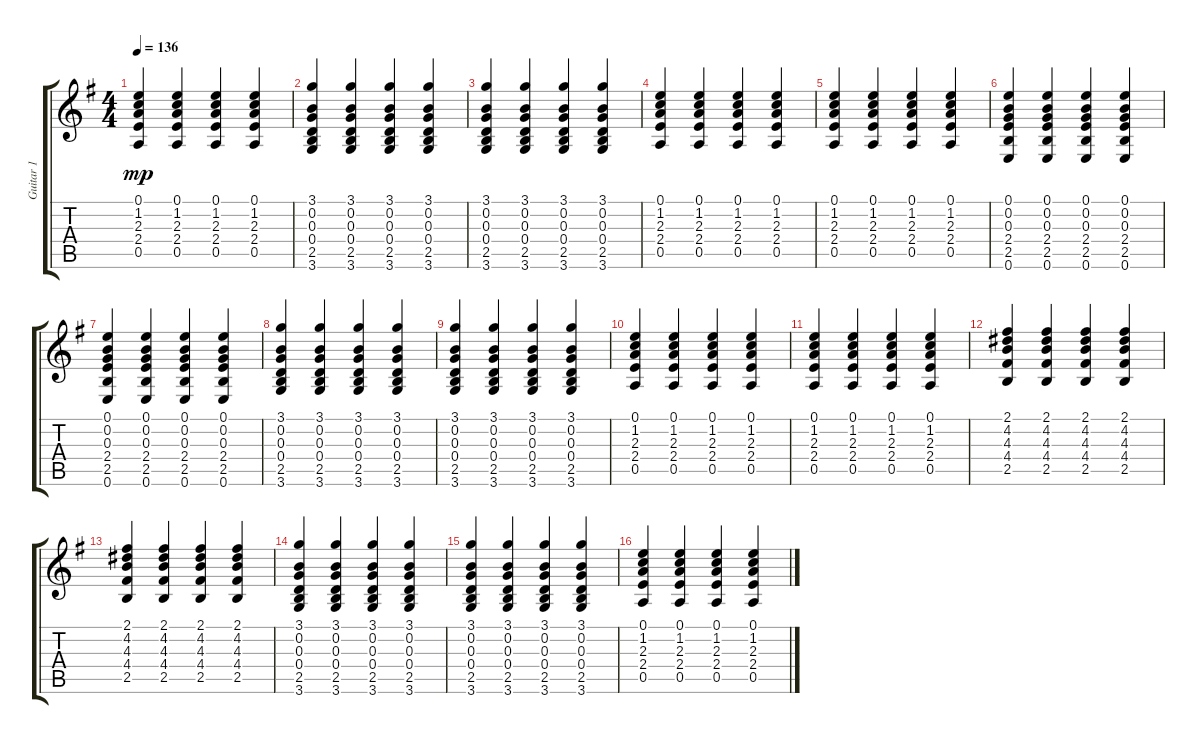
\track ("Guitar 1" "Guitar 1") {instrument electricguitarclean}
\staff {score tabs}
\tuning (E4 B3 G3 D3 A2 E2) {hide}
\ts (4 4)
\tempo 136
\clef g2
\ks g
(0.1 1.2 2.3 2.4 0.5).4{dy mp} (0.1 1.2 2.3 2.4 0.5).4 (0.1 1.2 2.3 2.4 0.5).4 (0.1 1.2 2.3 2.4 0.5).4 |
(3.1 0.2 0.3 0.4 2.5 3.6).4 (3.1 0.2 0.3 0.4 2.5 3.6).4 (3.1 0.2 0.3 0.4 2.5 3.6).4 (3.1 0.2 0.3 0.4 2.5 3.6).4 |
(3.1 0.2 0.3 0.4 2.5 3.6).4 (3.1 0.2 0.3 0.4 2.5 3.6).4 (3.1 0.2 0.3 0.4 2.5 3.6).4 (3.1 0.2 0.3 0.4 2.5 3.6).4 |
(0.1 1.2 2.3 2.4 0.5).4 (0.1 1.2 2.3 2.4 0.5).4 (0.1 1.2 2.3 2.4 0.5).4 (0.1 1.2 2.3 2.4 0.5).4 |
(0.1 1.2 2.3 2.4 0.5).4 (0.1 1.2 2.3 2.4 0.5).4 (0.1 1.2 2.3 2.4 0.5).4 (0.1 1.2 2.3 2.4 0.5).4 |
(0.1 0.2 0.3 2.4 2.5 0.6).4 (0.1 0.2 0.3 2.4 2.5 0.6).4 (0.1 0.2 0.3 2.4 2.5 0.6).4 (0.1 0.2 0.3 2.4 2.5 0.6).4 |
(0.1 0.2 0.3 2.4 2.5 0.6).4 (0.1 0.2 0.3 2.4 2.5 0.6).4 (0.1 0.2 0.3 2.4 2.5 0.6).4 (0.1 0.2 0.3 2.4 2.5 0.6).4 |
(3.1 0.2 0.3 0.4 2.5 3.6).4 (3.1 0.2 0.3 0.4 2.5 3.6).4 (3.1 0.2 0.3 0.4 2.5 3.6).4 (3.1 0.2 0.3 0.4 2.5 3.6).4 |
(3.1 0.2 0.3 0.4 2.5 3.6).4 (3.1 0.2 0.3 0.4 2.5 3.6).4 (3.1 0.2 0.3 0.4 2.5 3.6).4 (3.1 0.2 0.3 0.4 2.5 3.6).4 |
(0.1 1.2 2.3 2.4 0.5).4 (0.1 1.2 2.3 2.4 0.5).4 (0.1 1.2 2.3 2.4 0.5).4 (0.1 1.2 2.3 2.4 0.5).4 |
(0.1 1.2 2.3 2.4 0.5).4 (0.1 1.2 2.3 2.4 0.5).4 (0.1 1.2 2.3 2.4 0.5).4 (0.1 1.2 2.3 2.4 0.5).4 |
(2.1 4.2 4.3 4.4 2.5).4 (2.1 4.2 4.3 4.4 2.5).4 (2.1 4.2 4.3 4.4 2.5).4 (2.1 4.2 4.3 4.4 2.5).4 |
(2.1 4.2 4.3 4.4 2.5).4 (2.1 4.2 4.3 4.4 2.5).4 (2.1 4.2 4.3 4.4 2.5).4 (2.1 4.2 4.3 4.4 2.5).4 |
(3.1 0.2 0.3 0.4 2.5 3.6).4 (3.1 0.2 0.3 0.4 2.5 3.6).4 (3.1 0.2 0.3 0.4 2.5 3.6).4 (3.1 0.2 0.3 0.4 2.5 3.6).4 |
(3.1 0.2 0.3 0.4 2.5 3.6).4 (3.1 0.2 0.3 0.4 2.5 3.6).4 (3.1 0.2 0.3 0.4 2.5 3.6).4 (3.1 0.2 0.3 0.4 2.5 3.6).4 |
(0.1 1.2 2.3 2.4 0.5).4 (0.1 1.2 2.3 2.4 0.5).4 (0.1 1.2 2.3 2.4 0.5).4 (0.1 1.2 2.3 2.4 0.5).4
